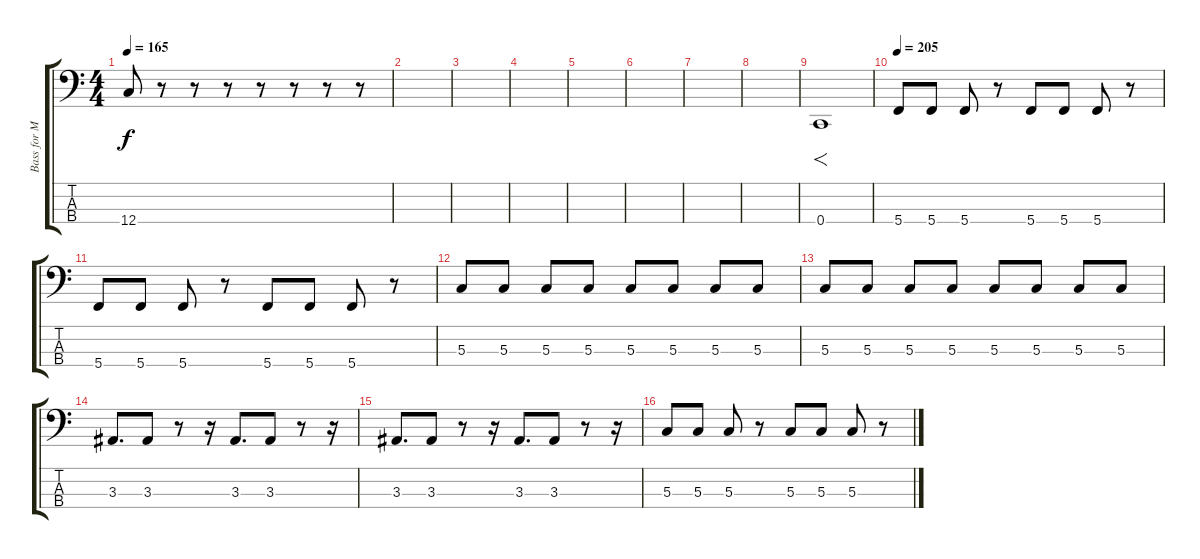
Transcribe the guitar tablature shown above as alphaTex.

\track ("Bass for Me" "Bass for M") {instrument acousticguitarsteel}
\staff {score tabs}
\tuning (F2 C2 G1 C1) {hide}
\ts (4 4)
\tempo 165
\clef f4
\ks c
12.4.8{dy f} r.8 r.8 r.8 r.8 r.8 r.8 r.8 |
|
|
|
|
|
|
|
0.4.1{f} |
\tempo 205
5.4.8 5.4.8 5.4.8 r.8 5.4.8 5.4.8 5.4.8 r.8 |
5.4.8 5.4.8 5.4.8 r.8 5.4.8 5.4.8 5.4.8 r.8 |
5.3.8 5.3.8 5.3.8 5.3.8 5.3.8 5.3.8 5.3.8 5.3.8 |
5.3.8 5.3.8 5.3.8 5.3.8 5.3.8 5.3.8 5.3.8 5.3.8 |
3.3.8{d} 3.3.8 r.8 r.16 3.3.8{d} 3.3.8 r.8 r.16 |
3.3.8{d} 3.3.8 r.8 r.16 3.3.8{d} 3.3.8 r.8 r.16 |
5.3.8 5.3.8 5.3.8 r.8 5.3.8 5.3.8 5.3.8 r.8
